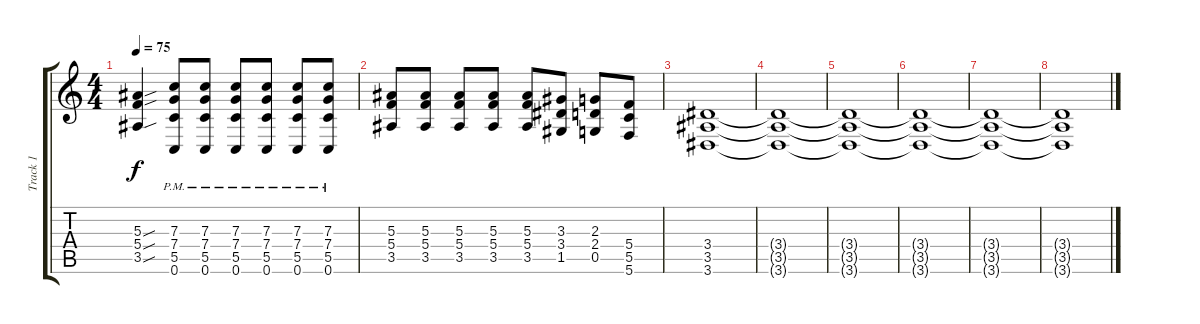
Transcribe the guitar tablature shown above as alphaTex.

\track ("Track 1" "Track 1") {instrument distortionguitar}
\staff {score tabs}
\tuning (D4 A3 F3 C3 G2 C2) {hide}
\ts (4 4)
\tempo 75
\clef g2
\ks c
(5.3{sou} 5.4{sou} 3.5{sou}).4{dy f} (7.3{pm} 7.4{pm} 5.5{pm} 0.6{pm}).8 (7.3{pm} 7.4{pm} 5.5{pm} 0.6{pm}).8 (7.3{pm} 7.4{pm} 5.5{pm} 0.6{pm}).8 (7.3{pm} 7.4{pm} 5.5{pm} 0.6{pm}).8 (7.3{pm} 7.4{pm} 5.5{pm} 0.6{pm}).8 (7.3{pm} 7.4{pm} 5.5{pm} 0.6{pm}).8 |
(5.3 5.4 3.5).8 (5.3 5.4 3.5).8 (5.3 5.4 3.5).8 (5.3 5.4 3.5).8 (5.3 5.4 3.5).8 (3.3 3.4 1.5).8 (2.3 2.4 0.5).8 (5.4 5.5 5.6).8 |
(3.4 3.5 3.6).1{volume 0} |
(3.4{t} 3.5{t} 3.6{t}).1 |
(3.4{t} 3.5{t} 3.6{t}).1 |
(3.4{t} 3.5{t} 3.6{t}).1 |
(3.4{t} 3.5{t} 3.6{t}).1 |
(3.4{t} 3.5{t} 3.6{t}).1
